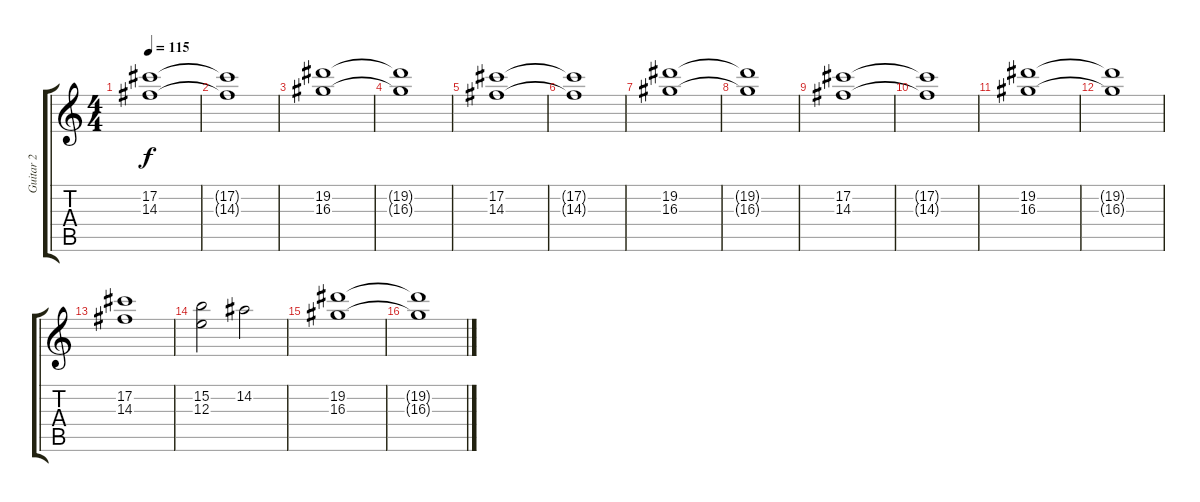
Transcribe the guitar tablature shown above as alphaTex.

\track ("Guitar 2" "Guitar 2") {instrument distortionguitar}
\staff {score tabs}
\tuning (Db4 Ab3 E3 B2 Gb2 Db2) {hide}
\ts (4 4)
\tempo 115
\clef g2
\ks c
(17.2 14.3).1{dy f} |
(17.2{t} 14.3{t}).1 |
(19.2 16.3).1 |
(19.2{t} 16.3{t}).1 |
(17.2 14.3).1 |
(17.2{t} 14.3{t}).1 |
(19.2 16.3).1 |
(19.2{t} 16.3{t}).1 |
(17.2 14.3).1 |
(17.2{t} 14.3{t}).1 |
(19.2 16.3).1 |
(19.2{t} 16.3{t}).1 |
(17.2 14.3).1 |
(15.2 12.3).2 14.2.2 |
(19.2 16.3).1 |
(19.2{t} 16.3{t}).1
